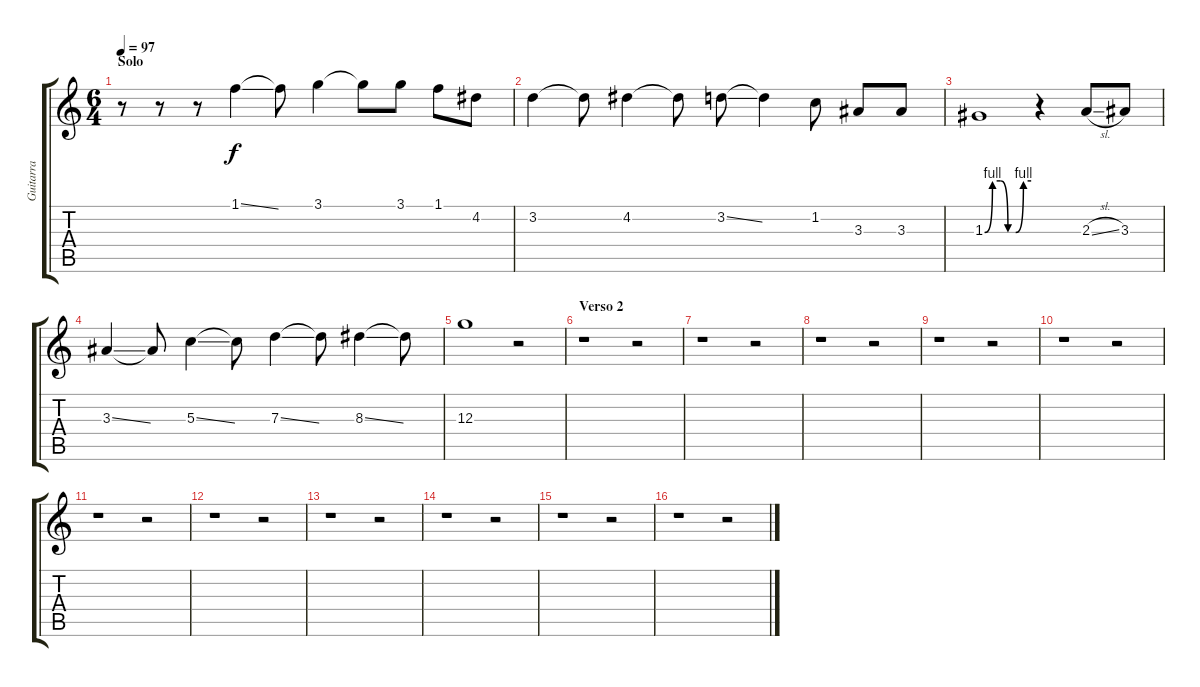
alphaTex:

\track ("Guitarra" "Guitarra") {instrument electricguitarjazz}
\staff {score tabs}
\tuning (E4 B3 G3 D3 A2 E2) {hide}
\ts (6 4)
\section ("" "Solo")
\tempo 97
\clef g2
\ks c
r.8{dy f} r.8 r.8 1.1{ss}.4 1.1{t}.8 3.1.4 3.1{t}.8 3.1.8 1.1.8 4.2.8 |
3.2.4 3.2{t}.8 4.2.4 4.2{t}.8 3.2{ss}.8 3.2{t}.4 1.2.8 3.3.8 3.3.8 |
1.3{be (custom 0 0 10 4 20 4 30 0 40 0 50 4 60 4)}.1 r.4 2.3{sl}.8 3.3.8 |
3.3{ss}.4 3.3{t}.8 5.3{ss}.4 5.3{t}.8 7.3{ss}.4 7.3{t}.8 8.3{ss}.4 8.3{t}.8 |
12.3.1 r.2 |
\section ("" "Verso 2")
r.1 r.2 |
r.1 r.2 |
r.1 r.2 |
r.1 r.2 |
r.1 r.2 |
r.1 r.2 |
r.1 r.2 |
r.1 r.2 |
r.1 r.2 |
r.1 r.2 |
r.1 r.2
